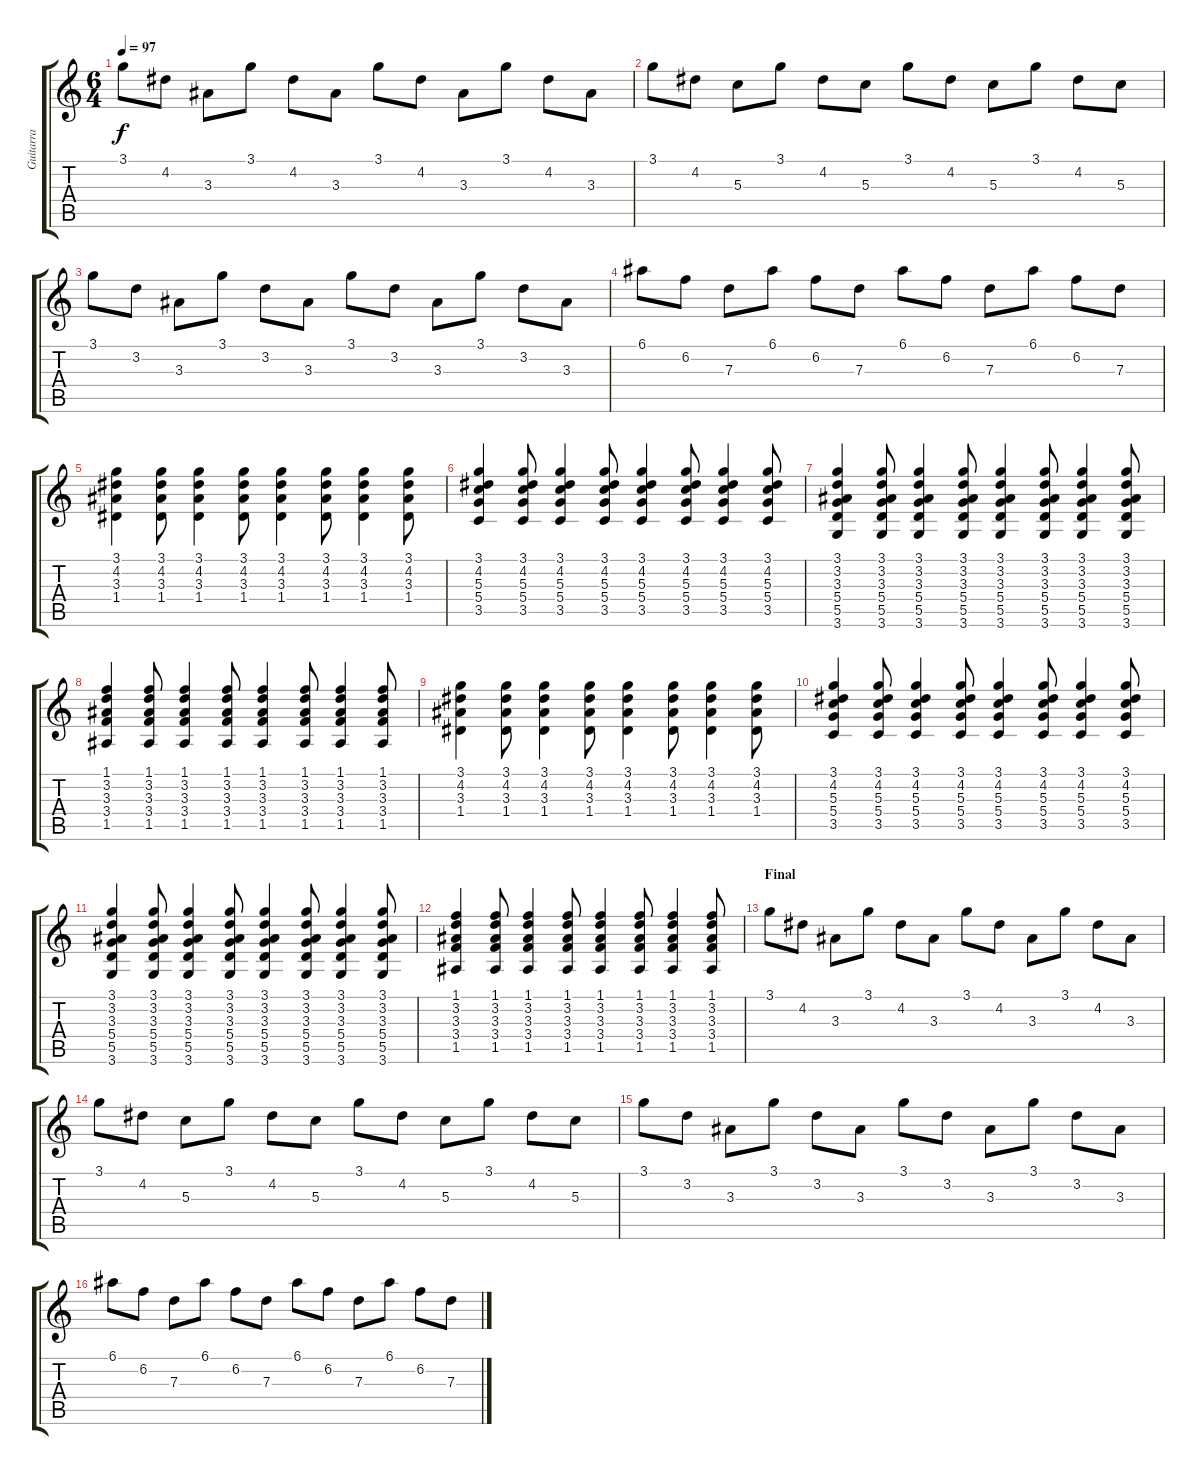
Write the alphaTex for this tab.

\track ("Guitarra" "Guitarra") {instrument acousticguitarsteel}
\staff {score tabs}
\tuning (E4 B3 G3 D3 A2 E2) {hide}
\ts (6 4)
\tempo 97
\clef g2
\ks c
3.1.8{dy f} 4.2.8 3.3.8 3.1.8 4.2.8 3.3.8 3.1.8 4.2.8 3.3.8 3.1.8 4.2.8 3.3.8 |
3.1.8 4.2.8 5.3.8 3.1.8 4.2.8 5.3.8 3.1.8 4.2.8 5.3.8 3.1.8 4.2.8 5.3.8 |
3.1.8 3.2.8 3.3.8 3.1.8 3.2.8 3.3.8 3.1.8 3.2.8 3.3.8 3.1.8 3.2.8 3.3.8 |
6.1.8 6.2.8 7.3.8 6.1.8 6.2.8 7.3.8 6.1.8 6.2.8 7.3.8 6.1.8 6.2.8 7.3.8 |
(3.1 4.2 3.3 1.4).4{volume 9} (3.1 4.2 3.3 1.4).8 (3.1 4.2 3.3 1.4).4 (3.1 4.2 3.3 1.4).8 (3.1 4.2 3.3 1.4).4 (3.1 4.2 3.3 1.4).8 (3.1 4.2 3.3 1.4).4 (3.1 4.2 3.3 1.4).8 |
(3.1 4.2 5.3 5.4 3.5).4 (3.1 4.2 5.3 5.4 3.5).8 (3.1 4.2 5.3 5.4 3.5).4 (3.1 4.2 5.3 5.4 3.5).8 (3.1 4.2 5.3 5.4 3.5).4 (3.1 4.2 5.3 5.4 3.5).8 (3.1 4.2 5.3 5.4 3.5).4 (3.1 4.2 5.3 5.4 3.5).8 |
(3.1 3.2 3.3 5.4 5.5 3.6).4 (3.1 3.2 3.3 5.4 5.5 3.6).8 (3.1 3.2 3.3 5.4 5.5 3.6).4 (3.1 3.2 3.3 5.4 5.5 3.6).8 (3.1 3.2 3.3 5.4 5.5 3.6).4 (3.1 3.2 3.3 5.4 5.5 3.6).8 (3.1 3.2 3.3 5.4 5.5 3.6).4 (3.1 3.2 3.3 5.4 5.5 3.6).8 |
(1.1 3.2 3.3 3.4 1.5).4 (1.1 3.2 3.3 3.4 1.5).8 (1.1 3.2 3.3 3.4 1.5).4 (1.1 3.2 3.3 3.4 1.5).8 (1.1 3.2 3.3 3.4 1.5).4 (1.1 3.2 3.3 3.4 1.5).8 (1.1 3.2 3.3 3.4 1.5).4 (1.1 3.2 3.3 3.4 1.5).8 |
(3.1 4.2 3.3 1.4).4{volume 9} (3.1 4.2 3.3 1.4).8 (3.1 4.2 3.3 1.4).4 (3.1 4.2 3.3 1.4).8 (3.1 4.2 3.3 1.4).4 (3.1 4.2 3.3 1.4).8 (3.1 4.2 3.3 1.4).4 (3.1 4.2 3.3 1.4).8 |
(3.1 4.2 5.3 5.4 3.5).4 (3.1 4.2 5.3 5.4 3.5).8 (3.1 4.2 5.3 5.4 3.5).4 (3.1 4.2 5.3 5.4 3.5).8 (3.1 4.2 5.3 5.4 3.5).4 (3.1 4.2 5.3 5.4 3.5).8 (3.1 4.2 5.3 5.4 3.5).4 (3.1 4.2 5.3 5.4 3.5).8 |
(3.1 3.2 3.3 5.4 5.5 3.6).4 (3.1 3.2 3.3 5.4 5.5 3.6).8 (3.1 3.2 3.3 5.4 5.5 3.6).4 (3.1 3.2 3.3 5.4 5.5 3.6).8 (3.1 3.2 3.3 5.4 5.5 3.6).4 (3.1 3.2 3.3 5.4 5.5 3.6).8 (3.1 3.2 3.3 5.4 5.5 3.6).4 (3.1 3.2 3.3 5.4 5.5 3.6).8 |
(1.1 3.2 3.3 3.4 1.5).4 (1.1 3.2 3.3 3.4 1.5).8 (1.1 3.2 3.3 3.4 1.5).4 (1.1 3.2 3.3 3.4 1.5).8 (1.1 3.2 3.3 3.4 1.5).4 (1.1 3.2 3.3 3.4 1.5).8 (1.1 3.2 3.3 3.4 1.5).4 (1.1 3.2 3.3 3.4 1.5).8 |
\section ("" "Final")
3.1.8{volume 10} 4.2.8 3.3.8 3.1.8 4.2.8 3.3.8 3.1.8 4.2.8 3.3.8 3.1.8 4.2.8 3.3.8 |
3.1.8 4.2.8 5.3.8 3.1.8 4.2.8 5.3.8 3.1.8 4.2.8 5.3.8 3.1.8 4.2.8 5.3.8 |
3.1.8 3.2.8 3.3.8 3.1.8 3.2.8 3.3.8 3.1.8 3.2.8 3.3.8 3.1.8 3.2.8 3.3.8 |
6.1.8 6.2.8 7.3.8 6.1.8 6.2.8 7.3.8 6.1.8 6.2.8 7.3.8 6.1.8 6.2.8 7.3.8
